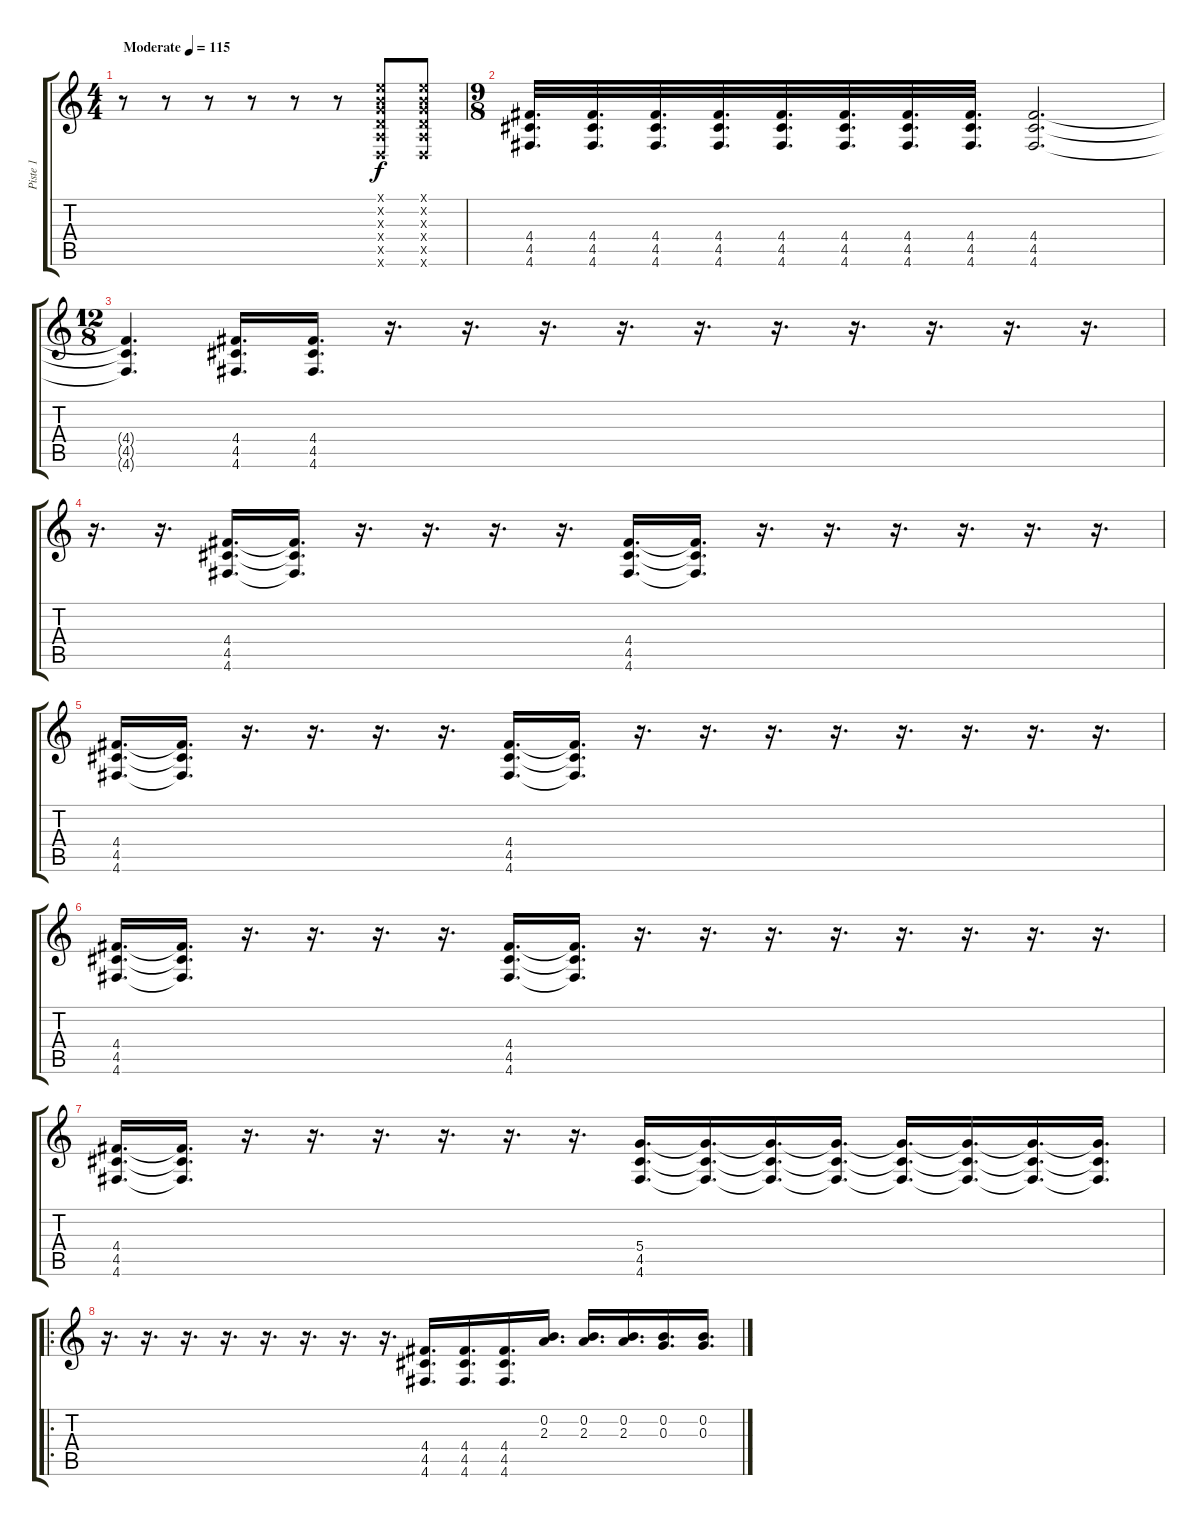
\track ("Piste 1" "Piste 1") {instrument overdrivenguitar}
\staff {score tabs}
\tuning (E4 B3 G3 D3 A2 D2) {hide}
\ts (4 4)
\tempo (115 "Moderate")
\clef g2
\ks c
r.8{dy f instrument overdrivenguitar} r.8 r.8 r.8 r.8 r.8 (0.1{x} 0.2{x} 0.3{x} 0.4{x} 0.5{x} 0.6{x}).8 (0.1{x} 0.2{x} 0.3{x} 0.4{x} 0.5{x} 0.6{x}).8 |
\ts (9 8)
(4.4 4.5 4.6).32{d} (4.4 4.5 4.6).32{d} (4.4 4.5 4.6).32{d} (4.4 4.5 4.6).32{d} (4.4 4.5 4.6).32{d} (4.4 4.5 4.6).32{d} (4.4 4.5 4.6).32{d} (4.4 4.5 4.6).32{d} (4.4 4.5 4.6).2{d} |
\ts (12 8)
(4.4{t} 4.5{t} 4.6{t}).4{d} (4.4 4.5 4.6).16{d} (4.4 4.5 4.6).16{d} r.16{d} r.16{d} r.16{d} r.16{d} r.16{d} r.16{d} r.16{d} r.16{d} r.16{d} r.16{d} |
r.16{d} r.16{d} (4.4 4.5 4.6).16{d} (4.4{t} 4.5{t} 4.6{t}).16{d} r.16{d} r.16{d} r.16{d} r.16{d} (4.4 4.5 4.6).16{d} (4.4{t} 4.5{t} 4.6{t}).16{d} r.16{d} r.16{d} r.16{d} r.16{d} r.16{d} r.16{d} |
(4.4 4.5 4.6).16{d} (4.4{t} 4.5{t} 4.6{t}).16{d} r.16{d} r.16{d} r.16{d} r.16{d} (4.4 4.5 4.6).16{d} (4.4{t} 4.5{t} 4.6{t}).16{d} r.16{d} r.16{d} r.16{d} r.16{d} r.16{d} r.16{d} r.16{d} r.16{d} |
(4.4 4.5 4.6).16{d} (4.4{t} 4.5{t} 4.6{t}).16{d} r.16{d} r.16{d} r.16{d} r.16{d} (4.4 4.5 4.6).16{d} (4.4{t} 4.5{t} 4.6{t}).16{d} r.16{d} r.16{d} r.16{d} r.16{d} r.16{d} r.16{d} r.16{d} r.16{d} |
(4.4 4.5 4.6).16{d} (4.4{t} 4.5{t} 4.6{t}).16{d} r.16{d} r.16{d} r.16{d} r.16{d} r.16{d} r.16{d} (5.4 4.5 4.6).16{d} (5.4{t} 4.5{t} 4.6{t}).16{d} (5.4{t} 4.5{t} 4.6{t}).16{d} (5.4{t} 4.5{t} 4.6{t}).16{d} (5.4{t} 4.5{t} 4.6{t}).16{d} (5.4{t} 4.5{t} 4.6{t}).16{d} (5.4{t} 4.5{t} 4.6{t}).16{d} (5.4{t} 4.5{t} 4.6{t}).16{d} |
\ro
r.16{d} r.16{d} r.16{d} r.16{d} r.16{d} r.16{d} r.16{d} r.16{d} (4.4 4.5 4.6).16{d} (4.4 4.5 4.6).16{d} (4.4 4.5 4.6).16{d} (0.2 2.3).16{d} (0.2 2.3).16{d} (0.2 2.3).16{d} (0.2 0.3).16{d} (0.2 0.3).16{d}
